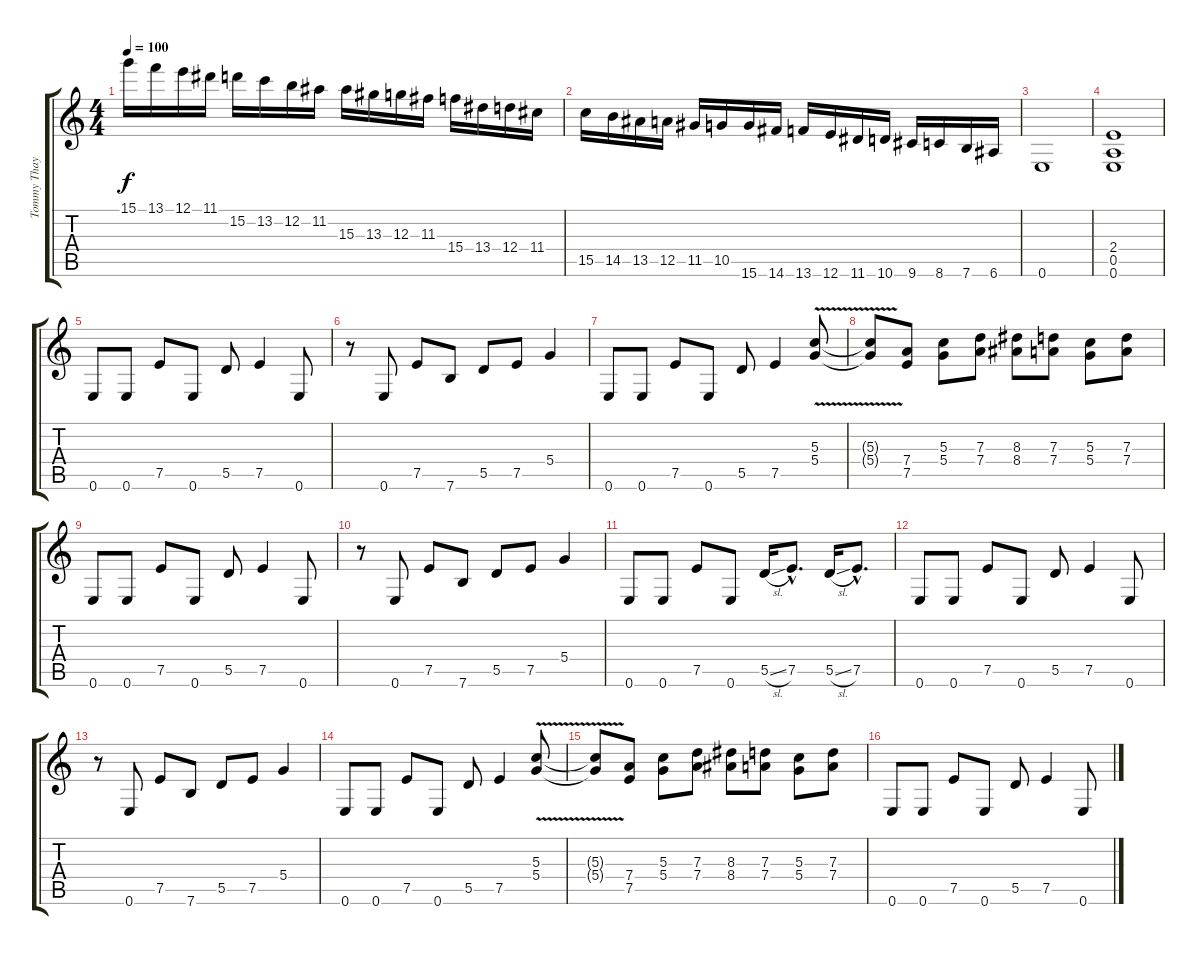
\track ("Tommy Thayer" "Tommy Thay") {instrument overdrivenguitar}
\staff {score tabs}
\tuning (E4 B3 G3 D3 A2 E2) {hide}
\ts (4 4)
\tempo 100
\clef g2
\ks c
15.1.16{dy f} 13.1.16 12.1.16 11.1.16 15.2.16 13.2.16 12.2.16 11.2.16 15.3.16 13.3.16 12.3.16 11.3.16 15.4.16 13.4.16 12.4.16 11.4.16 |
15.5.16 14.5.16 13.5.16 12.5.16 11.5.16 10.5.16 15.6.16 14.6.16 13.6.16 12.6.16 11.6.16 10.6.16 9.6.16 8.6.16 7.6.16 6.6.16 |
0.6.1 |
(2.4 0.5 0.6).1 |
0.6.8 0.6.8 7.5.8 0.6.8 5.5.8 7.5.4 0.6.8 |
r.8 0.6.8 7.5.8 7.6.8 5.5.8 7.5.8 5.4.4 |
0.6.8 0.6.8 7.5.8 0.6.8 5.5.8 7.5.4 (5.3{v} 5.4{v}).8 |
(5.3{t} 5.4{t}).8 (7.4 7.5).8 (5.3 5.4).8 (7.3 7.4).8 (8.3 8.4).8 (7.3 7.4).8 (5.3 5.4).8 (7.3 7.4).8 |
0.6.8 0.6.8 7.5.8 0.6.8 5.5.8 7.5.4 0.6.8 |
r.8 0.6.8 7.5.8 7.6.8 5.5.8 7.5.8 5.4.4 |
0.6.8 0.6.8 7.5.8 0.6.8 5.5{sl}.16 7.5{hac}.8{d} 5.5{sl}.16 7.5{hac}.8{d} |
0.6.8 0.6.8 7.5.8 0.6.8 5.5.8 7.5.4 0.6.8 |
r.8 0.6.8 7.5.8 7.6.8 5.5.8 7.5.8 5.4.4 |
0.6.8 0.6.8 7.5.8 0.6.8 5.5.8 7.5.4 (5.3{v} 5.4{v}).8 |
(5.3{t} 5.4{t}).8 (7.4 7.5).8 (5.3 5.4).8 (7.3 7.4).8 (8.3 8.4).8 (7.3 7.4).8 (5.3 5.4).8 (7.3 7.4).8 |
0.6.8 0.6.8 7.5.8 0.6.8 5.5.8 7.5.4 0.6.8
